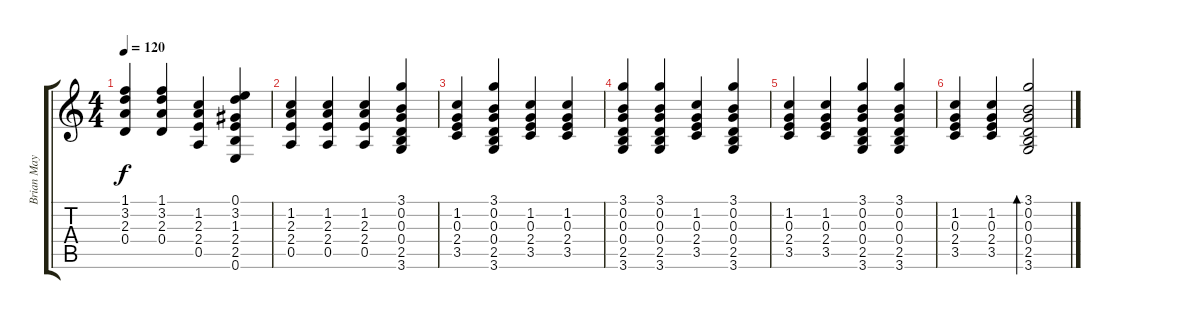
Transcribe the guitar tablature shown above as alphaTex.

\track ("Brian May" "Brian May") {instrument acousticguitarnylon}
\staff {score tabs}
\tuning (E4 B3 G3 D3 A2 E2) {hide}
\ts (4 4)
\tempo 120
\clef g2
\ks c
(1.1 3.2 2.3 0.4).4{dy f} (1.1 3.2 2.3 0.4).4 (1.2 2.3 2.4 0.5).4 (0.1 3.2 1.3 2.4 2.5 0.6).4 |
(1.2 2.3 2.4 0.5).4 (1.2 2.3 2.4 0.5).4 (1.2 2.3 2.4 0.5).4 (3.1 0.2 0.3 0.4 2.5 3.6).4 |
(1.2 0.3 2.4 3.5).4 (3.1 0.2 0.3 0.4 2.5 3.6).4 (1.2 0.3 2.4 3.5).4 (1.2 0.3 2.4 3.5).4 |
(3.1 0.2 0.3 0.4 2.5 3.6).4 (3.1 0.2 0.3 0.4 2.5 3.6).4 (1.2 0.3 2.4 3.5).4 (3.1 0.2 0.3 0.4 2.5 3.6).4 |
(1.2 0.3 2.4 3.5).4 (1.2 0.3 2.4 3.5).4 (3.1 0.2 0.3 0.4 2.5 3.6).4 (3.1 0.2 0.3 0.4 2.5 3.6).4 |
(1.2 0.3 2.4 3.5).4 (1.2 0.3 2.4 3.5).4 (3.1 0.2 0.3 0.4 2.5 3.6).2{bd 480}
